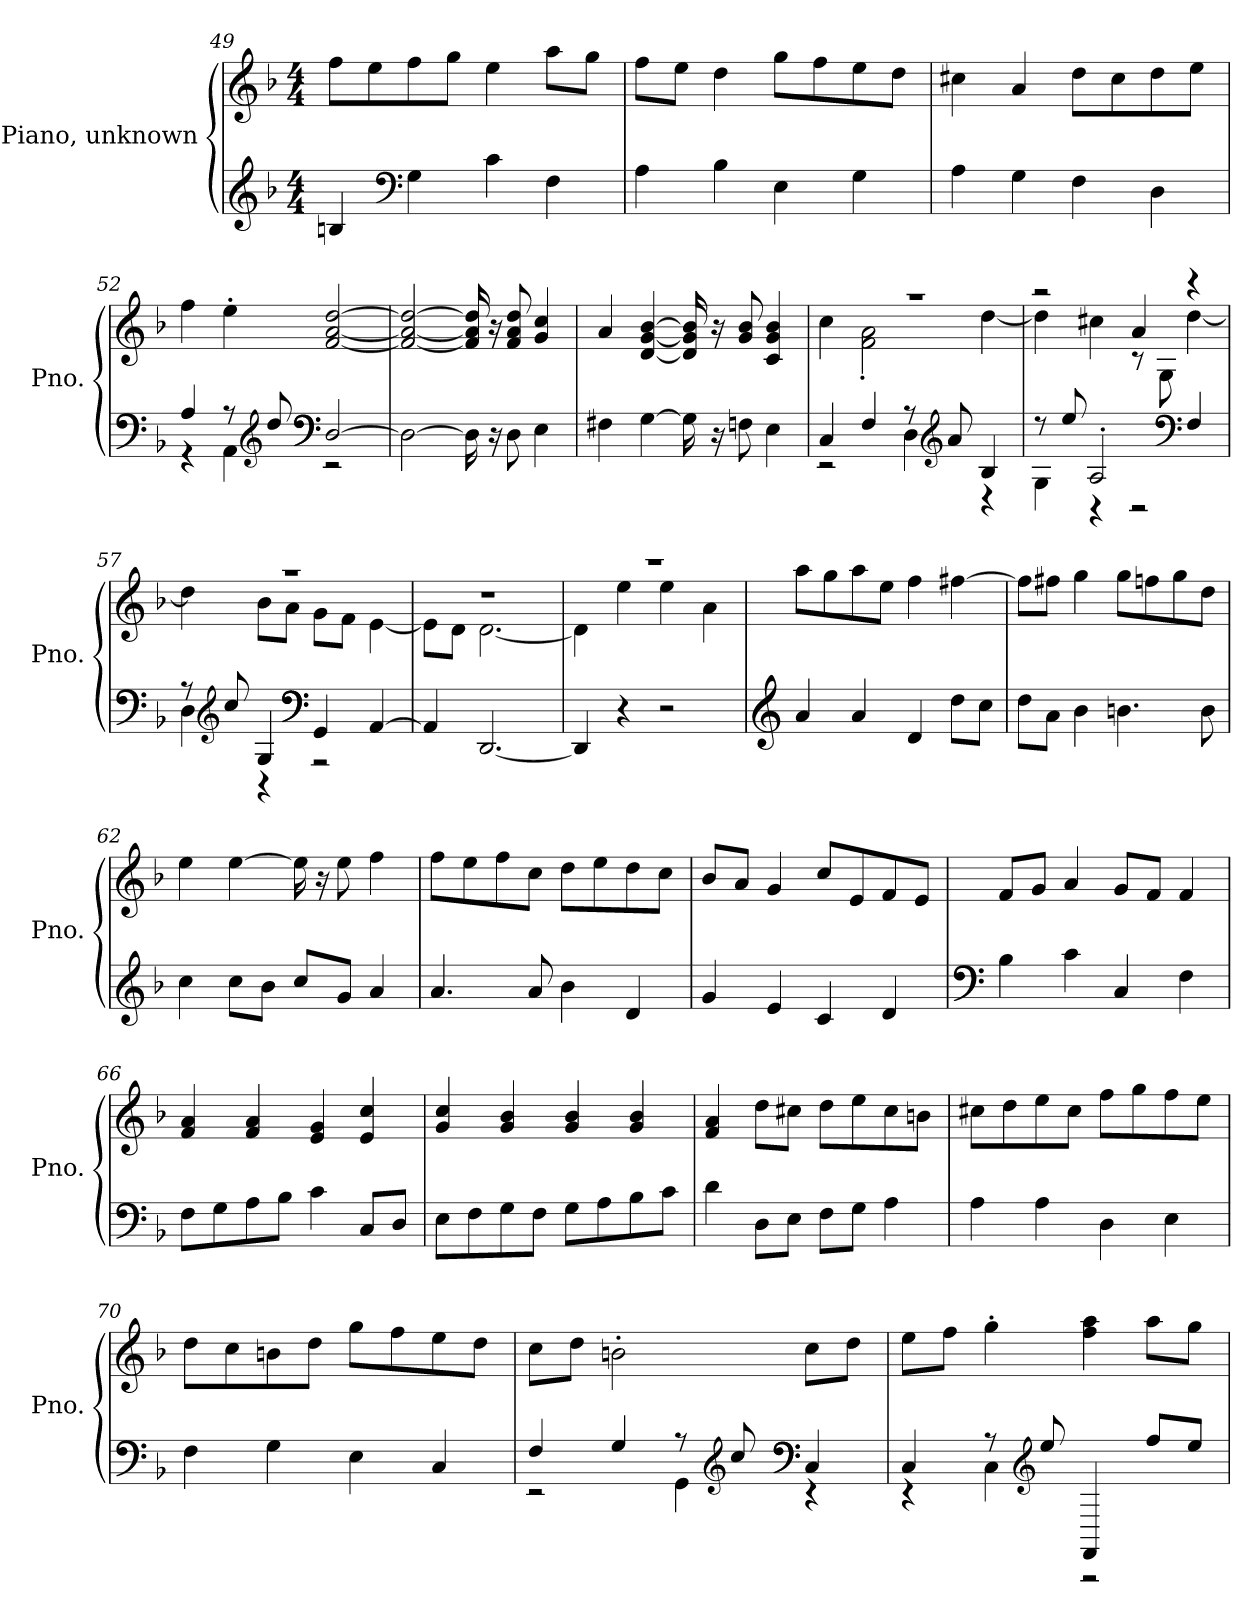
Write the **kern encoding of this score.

**kern	**kern
*part1	*part1
*staff2	*staff1
*I"Piano, unknown	*
*I'Pno.	*
*clefG2	*clefG2
*k[b-]	*k[b-]
*M4/4	*M4/4
=49	=49
4Bn/	8ff\L
.	8ee\
*clefF4	*
4G\	8ff\
.	8gg\J
4c\	4ee\
4F\	8aa\L
.	8gg\J
=50	=50
4A\	8ff\L
.	8ee\J
4B-\	4dd\
4E\	8gg\L
.	8ff\
4G\	8ee\
.	8dd\J
=51	=51
4A\	4cc#X\
4G\	4a/
4F\	8dd\L
.	8cc#\
4D\	8dd\
.	8ee\J
=52	=52
*^	*
4A/	4r	4ff\
8r	4AA\	4ee'\
*clefG2	*	*
8dd/	.	.
*clefF4	*	*
[2D/	2r	[2f/ [2a/ [2dd/
*v	*v	*
!!LO:PB:g=z
=53	=53
2D\_	2f/_ 2a/_ 2dd/_
16D\]	16f/] 16a/] 16dd/]
16r	16r
8D\	8f/ 8a/ 8dd/
4E\	4g/ 4cc/
=54	=54
4F#X\	4a/
[4G\	[4d/ [4g/ [4b-/
16G\]	16d/] 16g/] 16b-/]
16r	16r
8Fn\	8g/ 8b-/
4E\	4c/ 4g/ 4b-/
=55	=55
*^	*^
4C/	2r	1r	4cc\
4F/	.	.	2f\' 2a\'
8r	4D\	.	.
*clefG2	*	*	*
8a/	.	.	.
4B-/	4r	.	[4dd\
=56	=56	=56	=56
8r	4G\	2r	4dd\]
8ee/	.	.	.
2A'/	4r	.	4cc#X\
.	2r	4a/	8r
.	.	.	8G\
*clefF4	*	*	*
4F/	.	4r	[4dd\
=57	=57	=57	=57
8r	4D\	1r	4dd\]
*clefG2	*	*	*
8cc/	.	.	.
4G/	4r	.	8b-\L
.	.	.	8a\J
*clefF4	*	*	*
4GG/	2r	.	8g\L
.	.	.	8f\J
[4AA/	.	.	[4e\
*v	*v	*	*
!!LO:LB:g=z	!!
=58	=58	=58
4AA/]	1r	8e\L]
.	.	8d\J
[2.DD/	.	[2.d\
=59	=59	=59
4DD/]	1r	4d\]
4r	.	4ee\
2r	.	4ee\
.	.	4a\
*	*v	*v
=60	=60
*clefG2	*
4a/	8aa\L
.	8gg\
4a/	8aa\
.	8ee\J
4d/	4ff\
8dd\L	[4ff#X\
8cc\J	.
=61	=61
8dd\L	8ff#\L]
8a\J	8ff#X\J
4b-\	4gg\
4.bn\	8gg\L
.	8ffn\
.	8gg\
8b\	8dd\J
=62	=62
4cc\	4ee\
8cc\L	[4ee\
8b-\J	.
8cc/L	16ee\]
.	16r
8g/J	8ee\
4a/	4ff\
!!LO:LB:g=z
=63	=63
4.a/	8ff\L
.	8ee\
.	8ff\
8a/	8cc\J
4b-\	8dd\L
.	8ee\
4d/	8dd\
.	8cc\J
=64	=64
4g/	8b-/L
.	8a/J
4e/	4g/
4c/	8cc/L
.	8e/
4d/	8f/
.	8e/J
=65	=65
*clefF4	*
4B-\	8f/L
.	8g/J
4c\	4a/
4C/	8g/L
.	8f/J
4F\	4f/
=66	=66
8F\L	4f/ 4a/
8G\	.
8A\	4f/ 4a/
8B-\J	.
4c\	4e/ 4g/
8C/L	4e/ 4cc/
8D/J	.
=67	=67
8E\L	4g/ 4cc/
8F\	.
8G\	4g/ 4b-/
8F\J	.
8G\L	4g/ 4b-/
8A\	.
8B-\	4g/ 4b-/
8c\J	.
!!LO:LB:g=z
=68	=68
4d\	4f/ 4a/
8D\L	8dd\L
8E\J	8cc#X\J
8F\L	8dd\L
8G\J	8ee\
4A\	8cc#\
.	8bn\J
=69	=69
4A\	8cc#X\L
.	8dd\
4A\	8ee\
.	8cc#\J
4D\	8ff\L
.	8gg\
4E\	8ff\
.	8ee\J
=70	=70
4F\	8dd\L
.	8cc\
4G\	8bn\
.	8dd\J
4E\	8gg\L
.	8ff\
4C/	8ee\
.	8dd\J
=71	=71
*^	*
4F/	2r	8cc\L
.	.	8dd\J
4G/	.	2bn'\
8r	4GG\	.
*clefG2	*	*
8cc/	.	.
*clefF4	*	*
4C/	4r	8cc\L
.	.	8dd\J
!!LO:LB:g=z
=72	=72	=72
4C/	4r	8ee\L
.	.	8ff\J
8r	4C\	4gg'\
*clefG2	*	*
8ee/	.	.
4FF/	2r	4ff\ 4aa\
8ff/L	.	8aa\L
8ee/J	.	8gg\J
*v	*v	*
=	=
*-	*-
